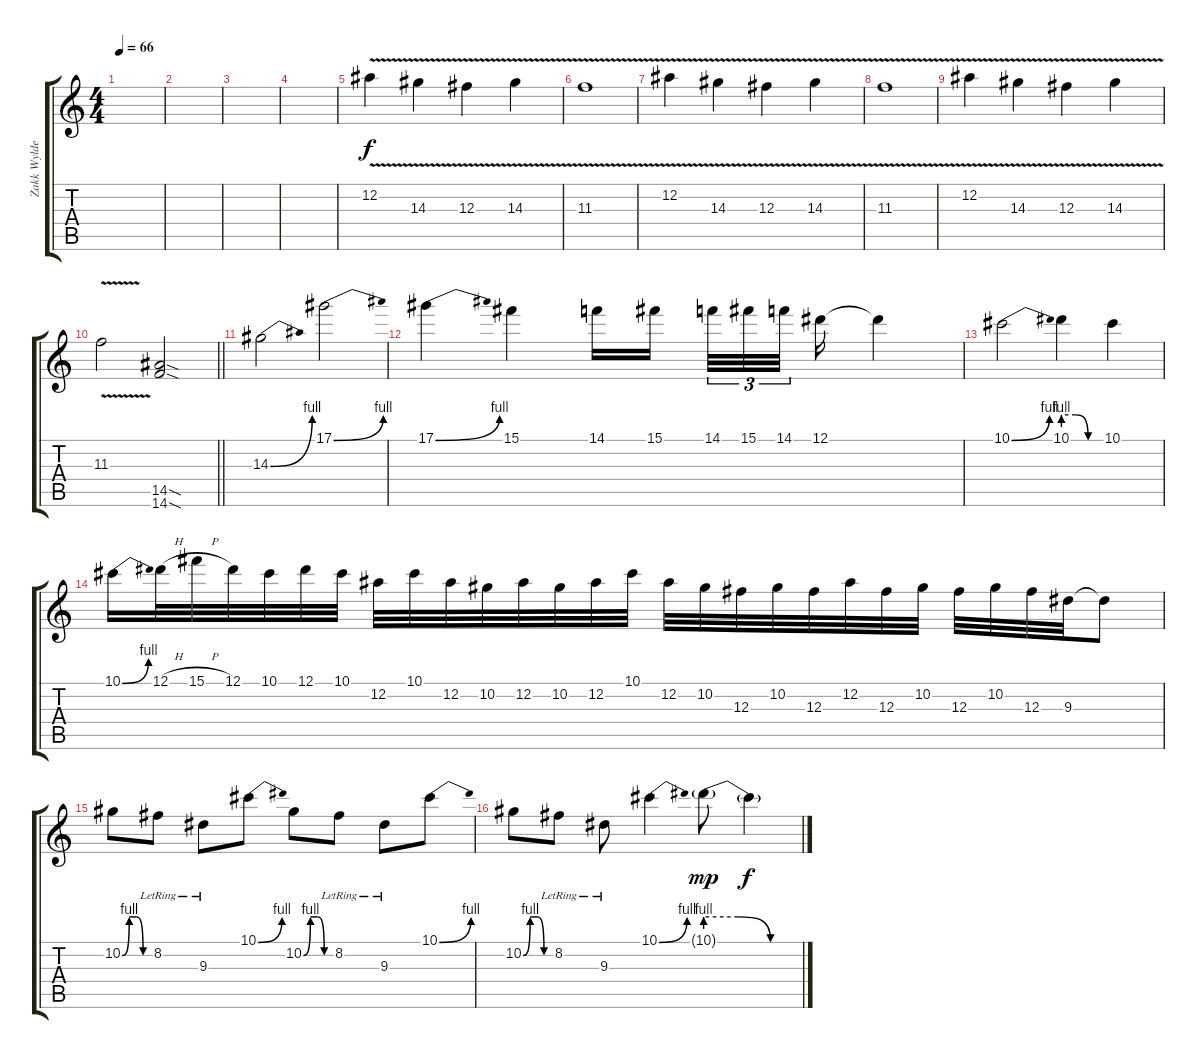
\track ("Zakk Wylde Solo" "Zakk Wylde") {instrument distortionguitar}
\staff {score tabs}
\tuning (Eb4 Bb3 Gb3 Db3 Ab2 Eb2) {hide}
\ts (4 4)
\tempo 66
\clef g2
\ks c
|
|
|
|
12.2{v}.4 14.3{v}.4 12.3{v}.4 14.3{v}.4 |
11.3{v}.1 |
12.2{v}.4 14.3{v}.4 12.3{v}.4 14.3{v}.4 |
11.3{v}.1 |
12.2{v}.4 14.3{v}.4 12.3{v}.4 14.3{v}.4 |
\barLineRight lightlight
11.3{v}.2 (14.5{sod} 14.6{sod}).2 |
14.3{be (bend 0 0 60 4)}.2 17.1{be (bend 0 0 60 4)}.2 |
17.1{be (bend 0 0 60 4)}.4 15.1.4 14.1.16 15.1.16{beam splitsecondary} 14.1.32{tu (3 2)} 15.1.32{tu (3 2)} 14.1.32{tu (3 2) beam splitsecondary} 12.1.16 12.1{t}.4 |
10.1{be (bend 0 0 60 4)}.2 10.1{be (custom 0 4 20 4 40 0 60 0)}.4 10.1.4 |
10.1{be (bend 0 0 60 4)}.16 12.1{h}.32 15.1{h}.32 12.1.32 10.1.32 12.1.32 10.1.32 12.2.32 10.1.32 12.2.32 10.2.32 12.2.32 10.2.32 12.2.32 10.1.32 12.2.32 10.2.32 12.3.32 10.2.32 12.3.32 12.2.32 12.3.32 10.2.32 12.3.32 10.2.32 12.3.32 9.3.32 9.3{t}.8 |
10.2{be (custom 0 0 15 4 30 4 45 0 60 0)}.8 8.2{lr}.8 9.3{lr}.8 10.1{be (bend 0 0 60 4)}.8 10.2{be (custom 0 0 15 4 30 4 45 0 60 0)}.8 8.2{lr}.8 9.3{lr}.8 10.1{be (bend 0 0 60 4)}.8 |
10.2{be (custom 0 0 15 4 30 4 45 0 60 0)}.8 8.2{lr}.8 9.3{lr}.8 10.1{be (bend 0 0 60 4)}.4 10.1{be (custom 0 4 20 4 40 0 60 0) g}.8{dy mp} 10.1{t}.4{dy f}
